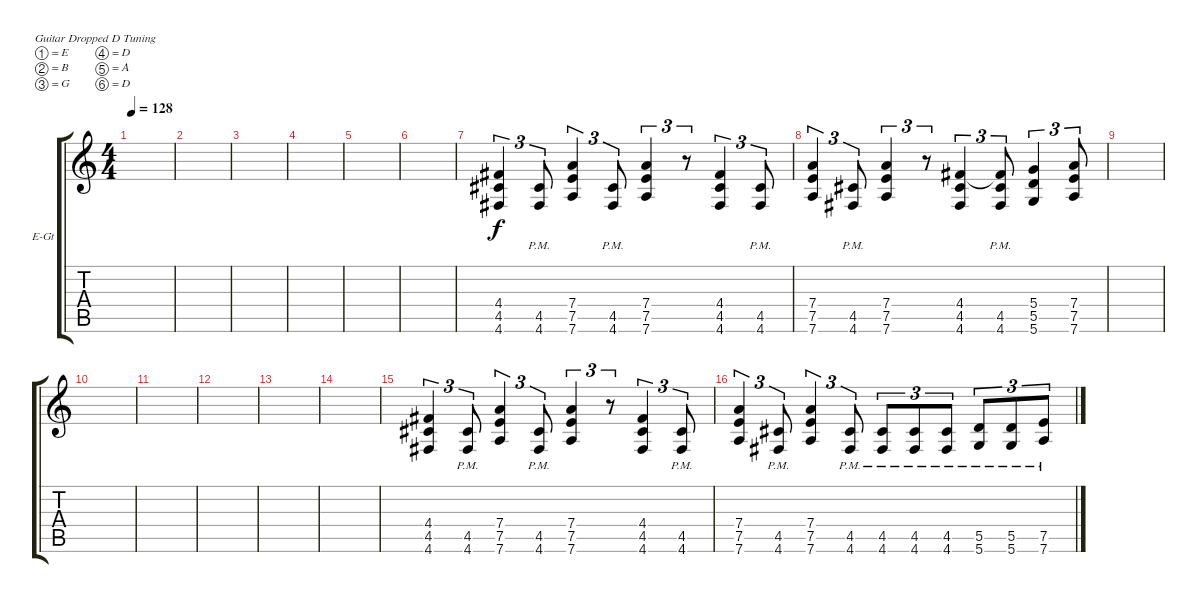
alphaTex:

\defaultSystemsLayout 4
\bracketExtendMode groupsimilarinstruments
\firstSystemTrackNameOrientation horizontal
\otherSystemsTrackNameOrientation horizontal
\track ("Electric Guitar" "E-Gt") {instrument distortionguitar}
\staff {score tabs}
\tuning (E4 B3 G3 D3 A2 D2)
\ts (4 4)
\tempo 128
\clef g2
\ks c
|
|
|
|
|
|
(4.6 4.5 4.4).4{tu (3 2)} (4.6{pm} 4.5{pm}).8{tu (3 2)} (7.6 7.5 7.4).4{tu (3 2)} (4.6{pm} 4.5{pm}).8{tu (3 2)} (7.6 7.5 7.4).4{tu (3 2)} r.8{tu (3 2)} (4.6 4.5 4.4).4{tu (3 2)} (4.6{pm} 4.5{pm}).8{tu (3 2)} |
(7.6 7.5 7.4).4{tu (3 2)} (4.6{pm} 4.5{pm}).8{tu (3 2)} (7.6 7.5 7.4).4{tu (3 2)} r.8{tu (3 2)} (4.6 4.5 4.4).4{tu (3 2)} (4.6{pm} 4.5{pm} 4.4{t}).8{tu (3 2)} (5.6 5.5 5.4).4{tu (3 2)} (7.6 7.5 7.4).8{tu (3 2)} |
|
|
|
|
|
|
(4.6 4.5 4.4).4{tu (3 2)} (4.6{pm} 4.5{pm}).8{tu (3 2)} (7.6 7.5 7.4).4{tu (3 2)} (4.6{pm} 4.5{pm}).8{tu (3 2)} (7.6 7.5 7.4).4{tu (3 2)} r.8{tu (3 2)} (4.6 4.5 4.4).4{tu (3 2)} (4.6{pm} 4.5{pm}).8{tu (3 2)} |
(7.6 7.5 7.4).4{tu (3 2)} (4.6{pm} 4.5{pm}).8{tu (3 2)} (7.6 7.5 7.4).4{tu (3 2)} (4.6{pm} 4.5{pm}).8{tu (3 2)} (4.6{pm} 4.5{pm}).8{tu (3 2)} (4.6{pm} 4.5{pm}).8{tu (3 2)} (4.6{pm} 4.5{pm}).8{tu (3 2)} (5.6{pm} 5.5{pm}).8{tu (3 2)} (5.6{pm} 5.5{pm}).8{tu (3 2)} (7.6{pm} 7.5{pm}).8{tu (3 2)}
